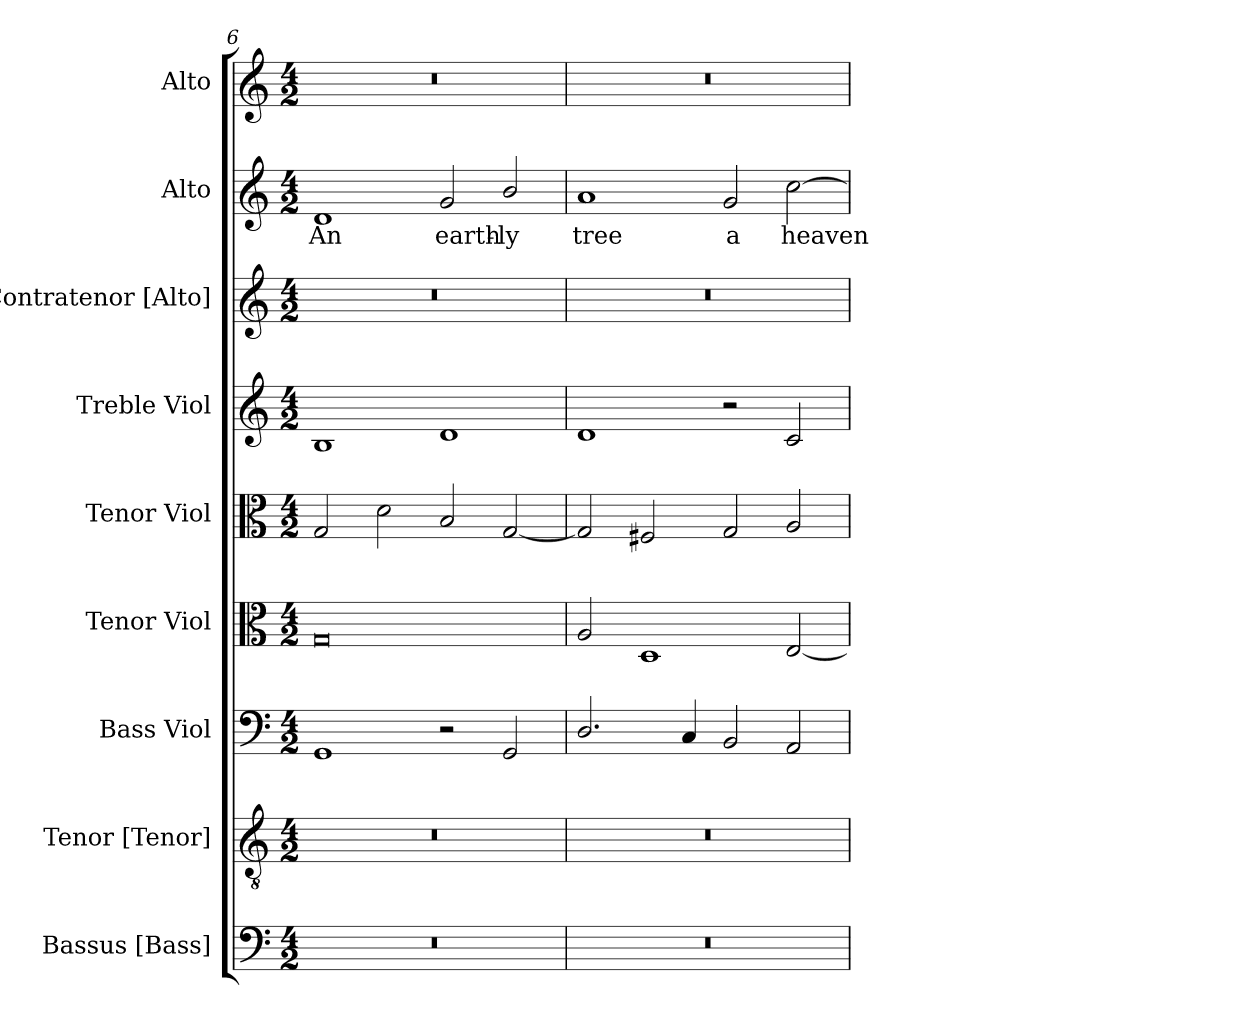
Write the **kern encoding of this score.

**kern	**kern	**kern	**kern	**kern	**kern	**kern	**kern	**text	**kern
*part9	*part8	*part7	*part6	*part5	*part4	*part3	*part2	*part2	*part1
*staff9	*staff8	*staff7	*staff6	*staff5	*staff4	*staff3	*staff2	*staff2	*staff1
*I"Bassus [Bass]	*I"Tenor [Tenor]	*I"Bass Viol	*I"Tenor Viol	*I"Tenor Viol	*I"Treble Viol	*I"Contratenor [Alto]	*I"Alto	*	*I"Alto
*I'B.	*I'T.	*I'B. Viol	*I'T. Viol	*I'T. Viol	*I'Tr. Viol	*I'A.	*	*	*I'A.
!!LO:LB:g=z
*clefF4	*clefGv2	*clefF4	*clefC3	*clefC3	*clefG2	*clefG2	*clefG2	*	*clefG2
*	*ITrd7c12	*	*	*	*	*	*	*	*
*k[]	*k[]	*k[]	*k[]	*k[]	*k[]	*k[]	*k[]	*	*k[]
*C:	*C:	*C:	*C:	*C:	*C:	*C:	*C:	*	*C:
*M4/2	*M4/2	*M4/2	*M4/2	*M4/2	*M4/2	*M4/2	*M4/2	*	*M4/2
=6	=6	=6	=6	=6	=6	=6	=6	=6	=6
!LO:N:vis=1	!LO:N:vis=1	!	!	!	!	!LO:N:vis=1	!	!	!
!	!	!	!	!	!	!	!	!LO:LY:b:color=#000000	!LO:N:vis=1
0r	0r	1GGi	0Gi	2Gi/	1Bi	0r	1di	An	0r
.	.	.	.	2di\	.	.	.	.	.
!	!	!	!	!	!	!	!	!LO:LY:b:color=#000000	!
.	.	2r	.	2Bi/	1di	.	2gi/	earth-	.
!	!	!	!	!	!	!	!	!LO:LY:b:color=#000000	!
.	.	2GGi/	.	[2Gi/	.	.	2bi/	-ly	.
=7	=7	=7	=7	=7	=7	=7	=7	=7	=7
!LO:N:vis=1	!LO:N:vis=1	!	!	!	!	!LO:N:vis=1	!	!	!
!	!	!	!	!	!	!	!	!LO:LY:b:color=#000000	!LO:N:vis=1
0r	0r	2.Di/	2Ai/	2Gi/]	1di	0r	1ai	tree	0r
.	.	.	1Di	2F#Xi/	.	.	.	.	.
.	.	4Ci/	.	.	.	.	.	.	.
!	!	!	!	!	!	!	!	!LO:LY:b:color=#000000	!
.	.	2BBi/	.	2Gi/	2r	.	2gi/	a	.
!	!	!	!	!	!	!	!	!LO:LY:b:color=#000000	!
.	.	2AAi/	[2Ei/	2Ai/	2ci/	.	[2cci\	heaven-	.
=	=	=	=	=	=	=	=	=	=
*-	*-	*-	*-	*-	*-	*-	*-	*-	*-
